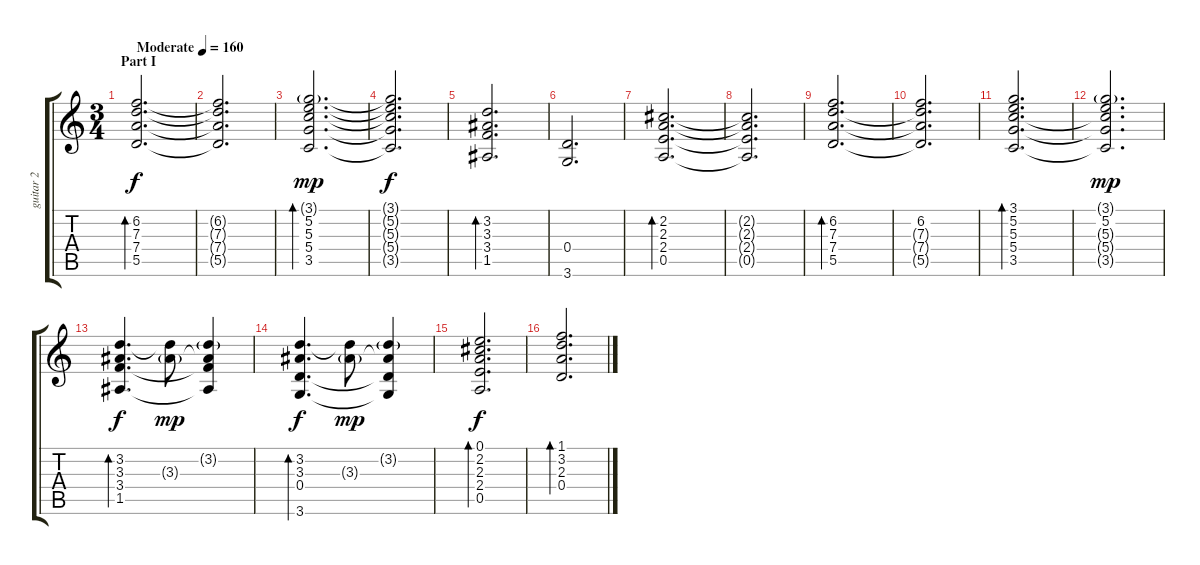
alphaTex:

\track ("guitar 2" "guitar 2") {instrument acousticguitarnylon}
\staff {score tabs}
\tuning (E4 B3 G3 D3 A2 E2) {hide}
\ts (3 4)
\section ("" "Part I")
\tempo (160 "Moderate")
\clef g2
\ks c
(6.2 7.3 7.4 5.5).2{d bd 480 dy f instrument acousticguitarnylon} |
(6.2{t} 7.3{t} 7.4{t} 5.5{t}).2{d} |
(3.1{g} 5.2 5.3 5.4 3.5).2{d bd 240 dy mp} |
(3.1{t} 5.2{t} 5.3{t} 5.4{t} 3.5{t}).2{d dy f} |
(3.2 3.3 3.4 1.5).2{d bd 240} |
(0.4 3.6).2{d} |
(2.2 2.3 2.4 0.5).2{d bd 480} |
(2.2{t} 2.3{t} 2.4{t} 0.5{t}).2{d} |
(6.2 7.3 7.4 5.5).2{d bd 480} |
(6.2 7.3{t} 7.4{t} 5.5{t}).2{d} |
(3.1 5.2 5.3 5.4 3.5).2{d bd 240} |
(3.1{g} 5.2 5.3{t} 5.4{t} 3.5{t}).2{d dy mp} |
(3.2 3.3 3.4 1.5).4{d bd 480 dy f} (3.2{t} 3.3{g}).8{dy mp} (3.2{g} 3.3{t} 3.4{t} 1.5{t}).4 |
(3.2 3.3 0.4 3.6).4{d bd 480 dy f} (3.2{t} 3.3{g}).8{dy mp} (3.2{g} 3.3{t} 0.4{t} 3.6{t}).4 |
(0.1 2.2 2.3 2.4 0.5).2{d bd 480 dy f} |
(1.1 3.2 2.3 0.4).2{d bd 480}
